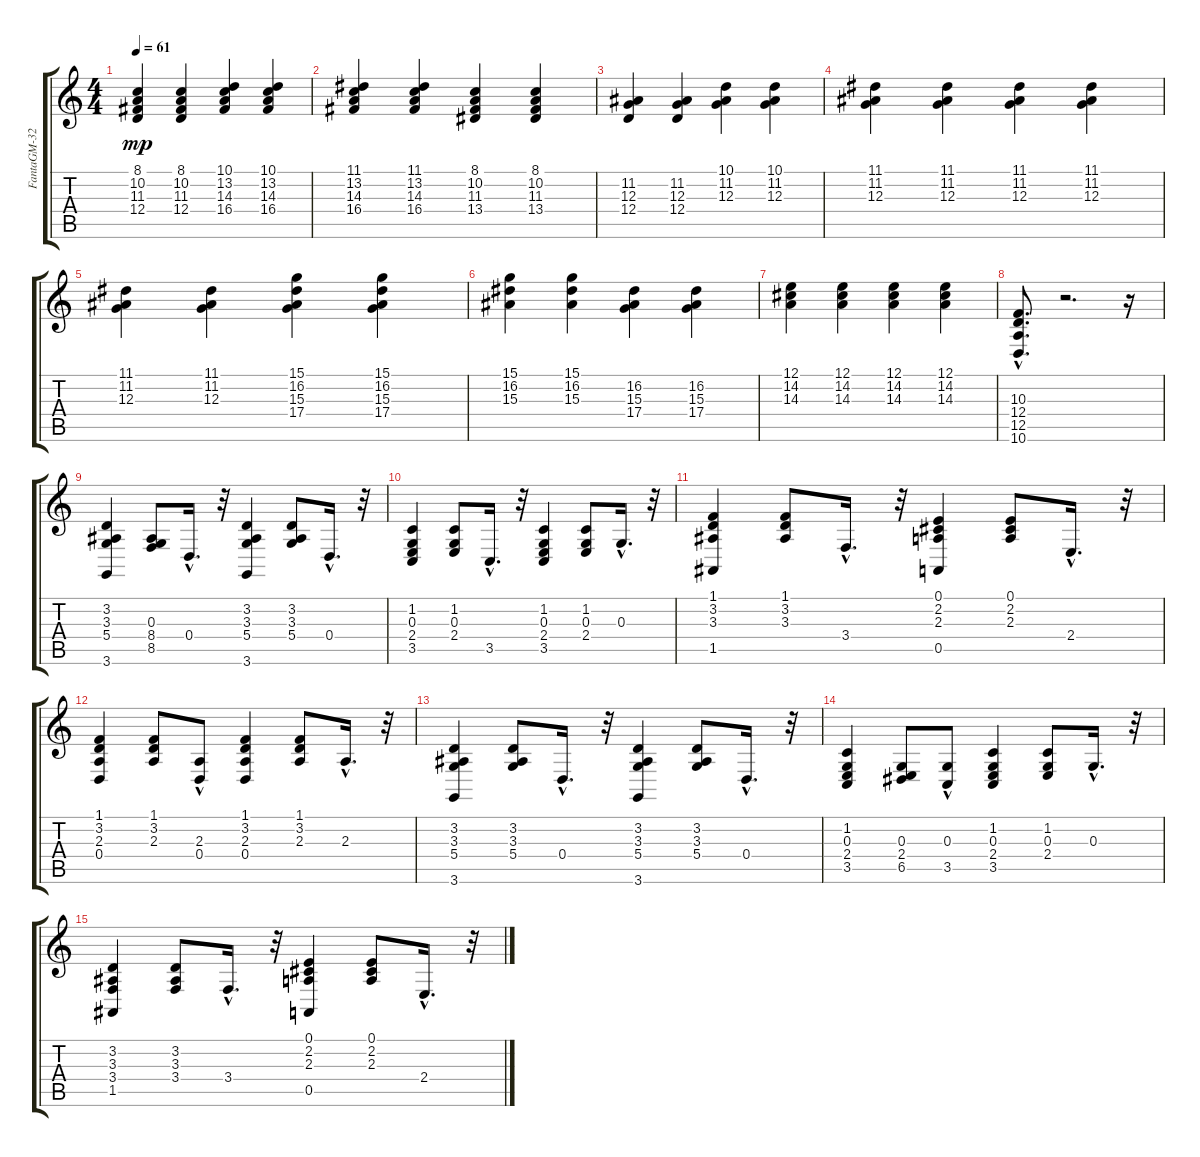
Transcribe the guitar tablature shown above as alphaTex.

\track ("FantaGM-32" "FantaGM-32") {instrument electricgrandpiano}
\staff {score tabs}
\tuning (E4 B3 G3 D3 A2 E2) {hide}
\ts (4 4)
\tempo 61
\clef g2
\ks c
(8.1 10.2 11.3 12.4).4{dy mp} (8.1 10.2 11.3 12.4).4 (10.1 13.2 14.3 16.4).4 (10.1 13.2 14.3 16.4).4 |
(11.1 13.2 14.3 16.4).4 (11.1 13.2 14.3 16.4).4 (8.1 10.2 11.3 13.4).4 (8.1 10.2 11.3 13.4).4 |
(11.2 12.3 12.4).4 (11.2 12.3 12.4).4 (10.1 11.2 12.3).4 (10.1 11.2 12.3).4 |
(11.1 11.2 12.3).4 (11.1 11.2 12.3).4 (11.1 11.2 12.3).4 (11.1 11.2 12.3).4 |
(11.1 11.2 12.3).4 (11.1 11.2 12.3).4 (15.1 16.2 15.3 17.4).4 (15.1 16.2 15.3 17.4).4 |
(15.1 16.2 15.3).4 (15.1 16.2 15.3).4 (16.2 15.3 17.4).4 (16.2 15.3 17.4).4 |
(12.1 14.2 14.3).4 (12.1 14.2 14.3).4 (12.1 14.2 14.3).4 (12.1 14.2 14.3).4 |
(10.3{hac} 12.4{hac} 12.5{hac} 10.6{hac}).8{d} r.2{d} r.16 |
(3.2 3.3 5.4 3.6).4 (0.3 8.4 8.5).8 0.4{hac}.16{d} r.32 (3.2 3.3 5.4 3.6).4 (3.2 3.3 5.4).8 0.4{hac}.16{d} r.32 |
(1.2 0.3 2.4 3.5).4 (1.2 0.3 2.4).8 3.5{hac}.16{d} r.32 (1.2 0.3 2.4 3.5).4 (1.2 0.3 2.4).8 0.3{hac}.16{d} r.32 |
(1.1 3.2 3.3 1.5).4 (1.1 3.2 3.3).8 3.4{hac}.16{d} r.32 (0.1 2.2 2.3 0.5).4 (0.1 2.2 2.3).8 2.4{hac}.16{d} r.32 |
(1.1 3.2 2.3 0.4).4 (1.1 3.2 2.3).8 (2.3 0.4{hac}).8 (1.1 3.2 2.3 0.4).4 (1.1 3.2 2.3).8 2.3{hac}.16{d} r.32 |
(3.2 3.3 5.4 3.6).4 (3.2 3.3 5.4).8 0.4{hac}.16{d} r.32 (3.2 3.3 5.4 3.6).4 (3.2 3.3 5.4).8 0.4{hac}.16{d} r.32 |
(1.2 0.3 2.4 3.5).4 (0.3 2.4 6.5).8 (0.3 3.5{hac}).8 (1.2 0.3 2.4 3.5).4 (1.2 0.3 2.4).8 0.3{hac}.16{d} r.32 |
(3.2 3.3 3.4 1.5).4 (3.2 3.3 3.4).8 3.4{hac}.16{d} r.32 (0.1 2.2 2.3 0.5).4 (0.1 2.2 2.3).8 2.4{hac}.16{d} r.32
